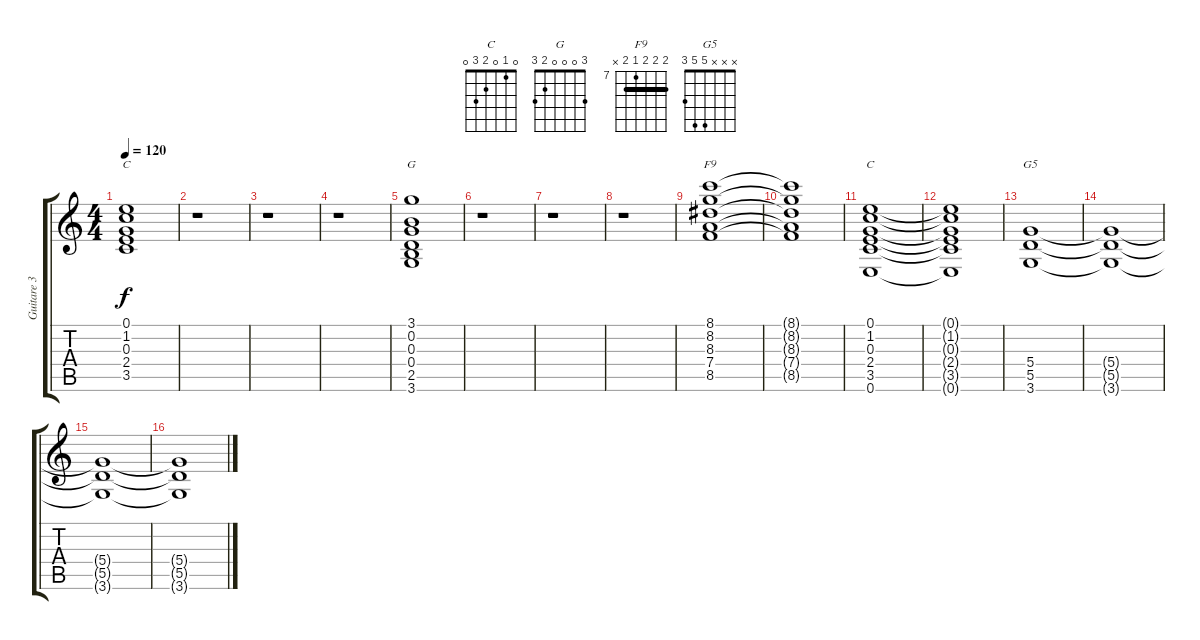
\track ("Guitare 3" "Guitare 3") {instrument electricguitarclean}
\staff {score tabs}
\tuning (E4 B3 G3 D3 A2 E2) {hide}
\chord ("C" 0 1 0 2 3 x)
\chord ("G" 3 0 0 0 2 3)
\chord ("F9" 8 8 8 7 8 x) {firstfret 7 barre 8}
\chord ("C" 0 1 0 2 3 0)
\chord ("G5" x x x 5 5 3)
\ts (4 4)
\tempo 120
\clef g2
\ks c
(0.1 1.2 0.3 2.4 3.5).1{ch "C" dy f} |
r.1 |
r.1 |
r.1 |
(3.1 0.2 0.3 0.4 2.5 3.6).1{ch "G"} |
r.1 |
r.1 |
r.1 |
(8.1 8.2 8.3 7.4 8.5).1{ch "F9"} |
(8.1{t} 8.2{t} 8.3{t} 7.4{t} 8.5{t}).1 |
(0.1 1.2 0.3 2.4 3.5 0.6).1{ch "C"} |
(0.1{t} 1.2{t} 0.3{t} 2.4{t} 3.5{t} 0.6{t}).1 |
(5.4 5.5 3.6).1{ch "G5"} |
(5.4{t} 5.5{t} 3.6{t}).1 |
(5.4{t} 5.5{t} 3.6{t}).1 |
(5.4{t} 5.5{t} 3.6{t}).1
